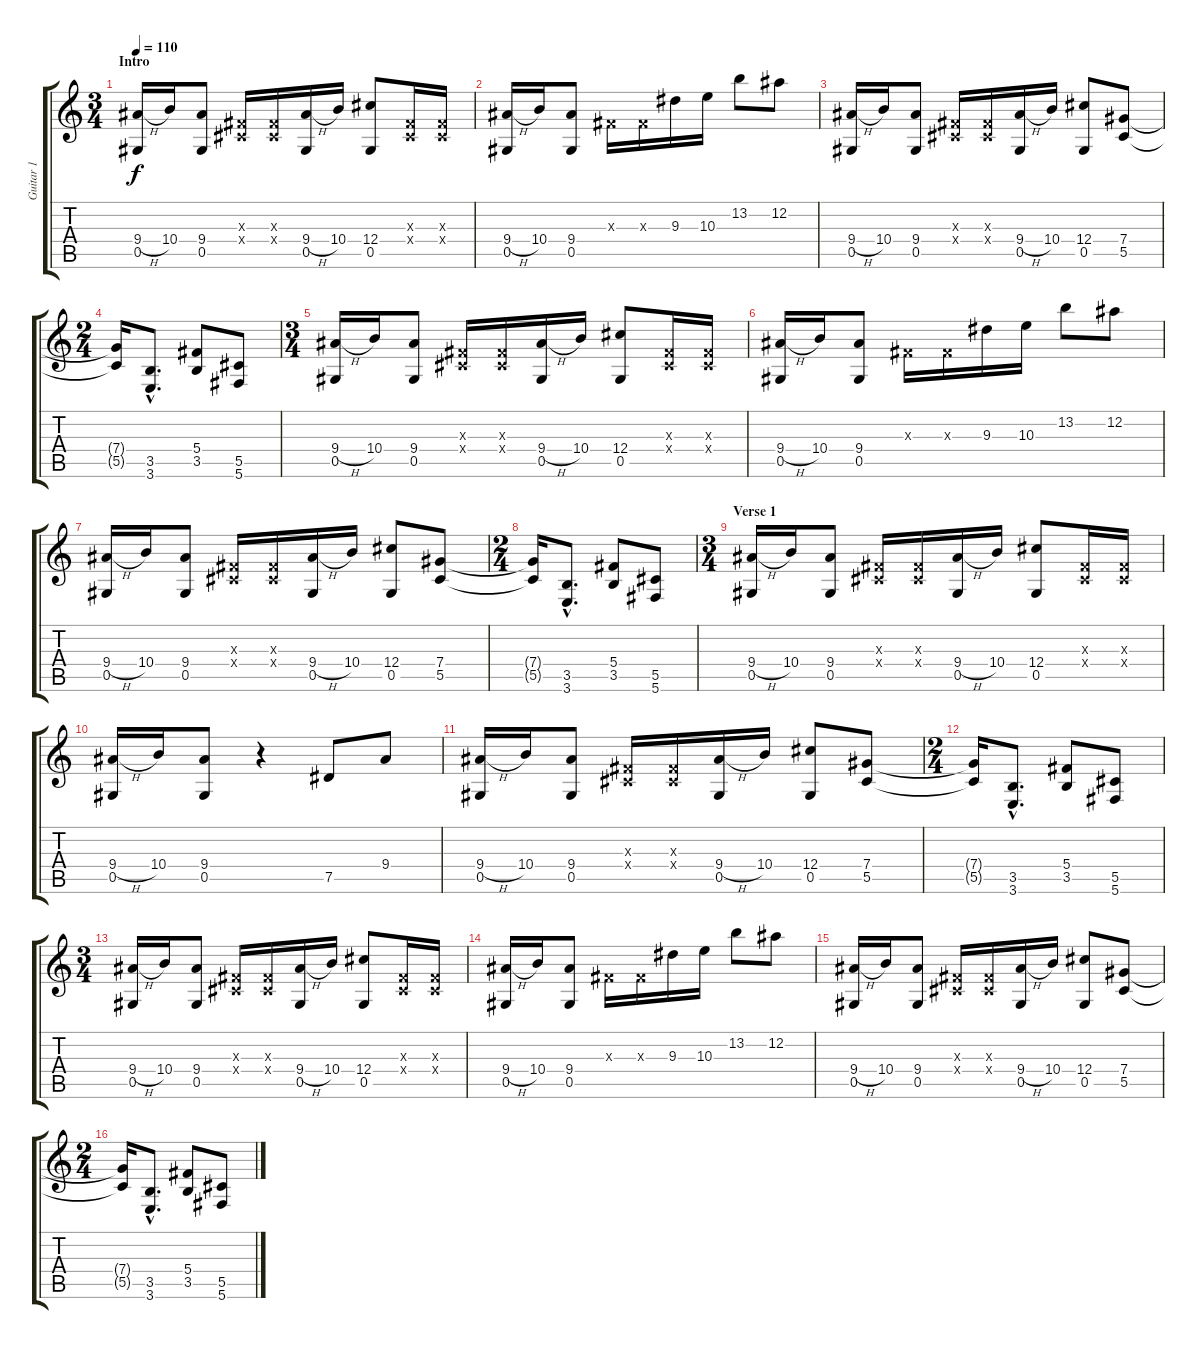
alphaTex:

\track ("Guitar 1" "Guitar 1") {instrument distortionguitar}
\staff {score tabs}
\tuning (Eb4 Bb3 Gb3 Db3 Ab2 Db2) {hide}
\ts (3 4)
\section ("" "Intro")
\tempo 110
\clef g2
\ks c
(9.4{h} 0.5).16{dy f instrument distortionguitar} 10.4.16 (9.4 0.5).8 (0.3{x} 0.4{x}).16 (0.3{x} 0.4{x}).16 (9.4{h} 0.5).16 10.4.16 (12.4 0.5).8 (0.3{x} 0.4{x}).16 (0.3{x} 0.4{x}).16 |
(9.4{h} 0.5).16 10.4.16 (9.4 0.5).8 0.3{x}.16 0.3{x}.16 9.3.16 10.3.16 13.2.8 12.2.8 |
(9.4{h} 0.5).16 10.4.16 (9.4 0.5).8 (0.3{x} 0.4{x}).16 (0.3{x} 0.4{x}).16 (9.4{h} 0.5).16 10.4.16 (12.4 0.5).8 (7.4 5.5).8 |
\ts (2 4)
(7.4{t} 5.5{t}).16 (3.5{hac} 3.6{hac}).8{d} (5.4 3.5).8 (5.5 5.6).8 |
\ts (3 4)
(9.4{h} 0.5).16 10.4.16 (9.4 0.5).8 (0.3{x} 0.4{x}).16 (0.3{x} 0.4{x}).16 (9.4{h} 0.5).16 10.4.16 (12.4 0.5).8 (0.3{x} 0.4{x}).16 (0.3{x} 0.4{x}).16 |
(9.4{h} 0.5).16 10.4.16 (9.4 0.5).8 0.3{x}.16 0.3{x}.16 9.3.16 10.3.16 13.2.8 12.2.8 |
(9.4{h} 0.5).16 10.4.16 (9.4 0.5).8 (0.3{x} 0.4{x}).16 (0.3{x} 0.4{x}).16 (9.4{h} 0.5).16 10.4.16 (12.4 0.5).8 (7.4 5.5).8 |
\ts (2 4)
(7.4{t} 5.5{t}).16 (3.5{hac} 3.6{hac}).8{d} (5.4 3.5).8 (5.5 5.6).8 |
\ts (3 4)
\section ("" "Verse 1")
(9.4{h} 0.5).16 10.4.16 (9.4 0.5).8 (0.3{x} 0.4{x}).16 (0.3{x} 0.4{x}).16 (9.4{h} 0.5).16 10.4.16 (12.4 0.5).8 (0.3{x} 0.4{x}).16 (0.3{x} 0.4{x}).16 |
(9.4{h} 0.5).16 10.4.16 (9.4 0.5).8 r.4 7.5.8 9.4.8 |
(9.4{h} 0.5).16 10.4.16 (9.4 0.5).8 (0.3{x} 0.4{x}).16 (0.3{x} 0.4{x}).16 (9.4{h} 0.5).16 10.4.16 (12.4 0.5).8 (7.4 5.5).8 |
\ts (2 4)
(7.4{t} 5.5{t}).16 (3.5{hac} 3.6{hac}).8{d} (5.4 3.5).8 (5.5 5.6).8 |
\ts (3 4)
(9.4{h} 0.5).16 10.4.16 (9.4 0.5).8 (0.3{x} 0.4{x}).16 (0.3{x} 0.4{x}).16 (9.4{h} 0.5).16 10.4.16 (12.4 0.5).8 (0.3{x} 0.4{x}).16 (0.3{x} 0.4{x}).16 |
(9.4{h} 0.5).16 10.4.16 (9.4 0.5).8 0.3{x}.16 0.3{x}.16 9.3.16 10.3.16 13.2.8 12.2.8 |
(9.4{h} 0.5).16 10.4.16 (9.4 0.5).8 (0.3{x} 0.4{x}).16 (0.3{x} 0.4{x}).16 (9.4{h} 0.5).16 10.4.16 (12.4 0.5).8 (7.4 5.5).8 |
\ts (2 4)
(7.4{t} 5.5{t}).16 (3.5{hac} 3.6{hac}).8{d} (5.4 3.5).8 (5.5 5.6).8
